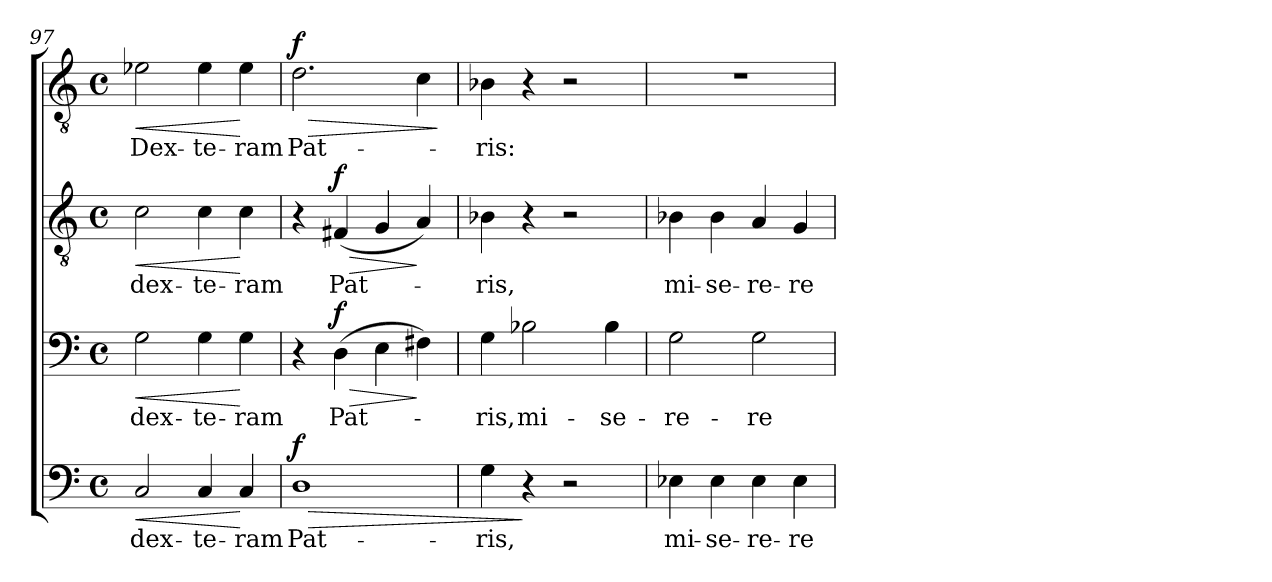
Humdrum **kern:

**kern	**text	**dynam	**kern	**text	**dynam	**kern	**text	**dynam	**kern	**text	**dynam
*part4	*part4	*part4	*part3	*part3	*part3	*part2	*part2	*part2	*part1	*part1	*part1
*staff4	*staff4	*staff4	*staff3	*staff3	*staff3	*staff2	*staff2	*staff2	*staff1	*staff1	*staff1
!!LO:LB:g=z
*clefF4	*	*	*clefF4	*	*	*clefGv2	*	*	*clefGv2	*	*
*k[]	*	*	*k[]	*	*	*k[]	*	*	*k[]	*	*
*C:	*	*	*C:	*	*	*C:	*	*	*C:	*	*
*M4/4	*	*	*M4/4	*	*	*M4/4	*	*	*M4/4	*	*
*met(c)	*	*	*met(c)	*	*	*met(c)	*	*	*met(c)	*	*
=97	=97	=97	=97	=97	=97	=97	=97	=97	=97	=97	=97
!	!LO:LY:b	!LO:HP:b	!	!LO:LY:b	!LO:HP:b	!	!LO:LY:b	!LO:HP:b	!	!LO:LY:b	!LO:HP:b
2C/	dex-	<	2G\	dex-	<	2c\	dex-	<	2e-X\	Dex-	<
!	!LO:LY:b	!	!	!LO:LY:b	!	!	!LO:LY:b	!	!	!LO:LY:b	!
4C/	-te-	.	4G\	-te-	.	4c\	-te-	.	4e-\	-te-	.
!	!LO:LY:b	!	!	!LO:LY:b	!	!	!LO:LY:b	!	!	!LO:LY:b	!
4C/	-ram	[	4G\	-ram	[	4c\	-ram	[	4e-\	-ram	[
=98	=98	=98	=98	=98	=98	=98	=98	=98	=98	=98	=98
!	!LO:LY:b	!LO:HP:b	!	!	!	!	!	!	!	!LO:LY:b	!LO:HP:b
!	!	!LO:DY:n=1:a	!	!	!	!	!	!	!	!	!LO:DY:n=1:a
1D	Pat-	> f	4r	.	.	4r	.	.	2.d\	Pat-	> f
!	!	!	!	!LO:LY:b	!LO:HP:b	!	!LO:LY:b	!LO:HP:b	!	!	!
!	!	!	!	!	!LO:DY:n=1:a	!	!	!LO:DY:n=1:a	!	!	!
.	.	.	(>4D\	Pat-	> f	(<4F#X/	Pat-	> f	.	.	.
.	.	.	4E\	.	.	4G/	.	.	.	.	.
.	.	.	4F#X\)	.	]	4A/)	.	]	4c\	.	.
.	.	.	.	.	.	.	.	.	.	.	]
=99	=99	=99	=99	=99	=99	=99	=99	=99	=99	=99	=99
!	!LO:LY:b	!	!	!LO:LY:b	!	!	!LO:LY:b	!	!	!LO:LY:b	!
4G\	-ris,	.	4G\	-ris,	.	4B-X\	-ris,	.	4B-X\	-ris:	.
!	!	!	!	!LO:LY:b	!	!	!	!	!	!	!
4r	.	]	2B-X\	mi-	.	4r	.	.	4r	.	.
2r	.	.	.	.	.	2r	.	.	2r	.	.
!	!	!	!	!LO:LY:b	!	!	!	!	!	!	!
.	.	.	4B-\	-se-	.	.	.	.	.	.	.
=100	=100	=100	=100	=100	=100	=100	=100	=100	=100	=100	=100
!	!LO:LY:b	!	!	!LO:LY:b	!	!	!LO:LY:b	!	!	!	!
4E-X\	mi-	.	2G\	-re-	.	4B-X\	mi-	.	1r	.	.
!	!LO:LY:b	!	!	!	!	!	!LO:LY:b	!	!	!	!
4E-\	-se-	.	.	.	.	4B-\	-se-	.	.	.	.
!	!LO:LY:b	!	!	!LO:LY:b	!	!	!LO:LY:b	!	!	!	!
4E-\	-re-	.	2G\	-re	.	4A/	-re-	.	.	.	.
!	!LO:LY:b	!	!	!	!	!	!LO:LY:b	!	!	!	!
4E-\	-re	.	.	.	.	4G/	-re	.	.	.	.
=	=	=	=	=	=	=	=	=	=	=	=
*-	*-	*-	*-	*-	*-	*-	*-	*-	*-	*-	*-
